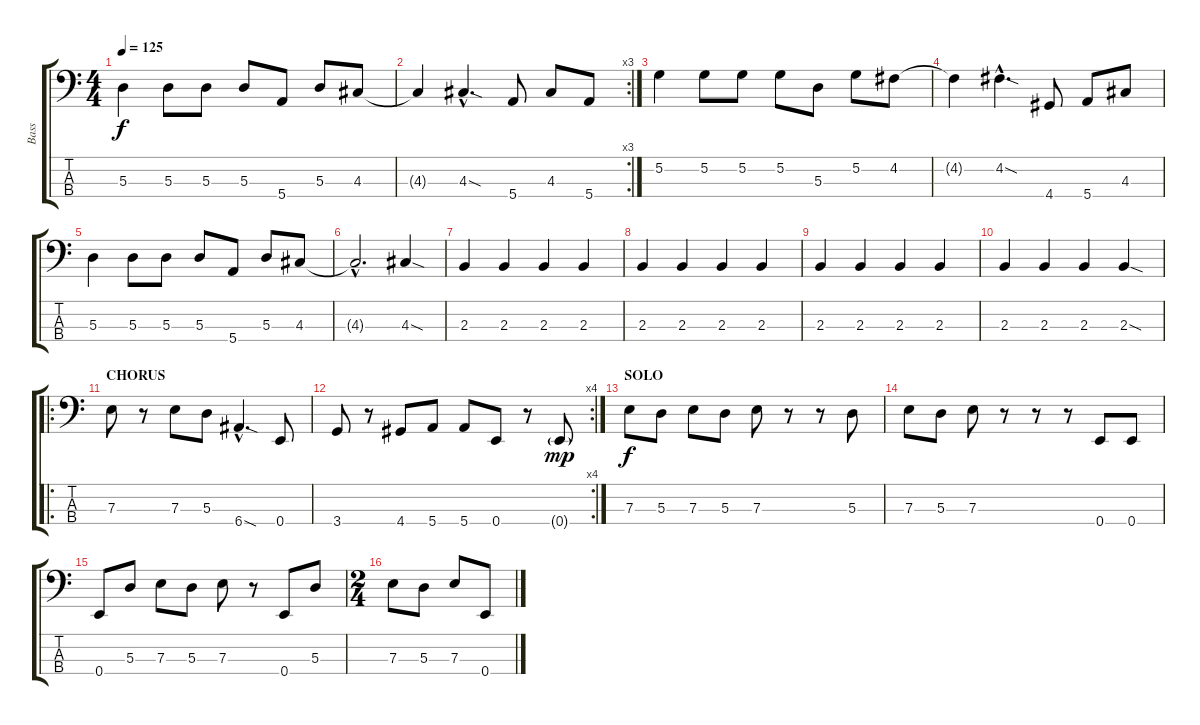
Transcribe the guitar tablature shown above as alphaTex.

\track ("Bass" "Bass") {instrument electricbassfinger}
\staff {score tabs}
\tuning (G2 D2 A1 E1) {hide}
\ts (4 4)
\tempo 125
\clef f4
\ks c
5.3.4{dy f} 5.3.8 5.3.8 5.3.8 5.4.8 5.3.8 4.3.8 |
\rc 3
4.3{t}.4 4.3{sod hac}.4{d} 5.4.8 4.3.8 5.4.8 |
5.2.4 5.2.8 5.2.8 5.2.8 5.3.8 5.2.8 4.2.8 |
4.2{t}.4 4.2{sod hac}.4{d} 4.4.8 5.4.8 4.3.8 |
5.3.4 5.3.8 5.3.8 5.3.8 5.4.8 5.3.8 4.3.8 |
4.3{hac t}.2{d} 4.3{sod}.4 |
2.3.4 2.3.4 2.3.4 2.3.4 |
2.3.4 2.3.4 2.3.4 2.3.4 |
2.3.4 2.3.4 2.3.4 2.3.4 |
2.3.4 2.3.4 2.3.4 2.3{sod}.4 |
\ro
\section ("" "CHORUS")
7.3.8 r.8 7.3.8 5.3.8 6.4{sod hac}.4{d} 0.4.8 |
\rc 4
3.4.8 r.8 4.4.8 5.4.8 5.4.8 0.4.8 r.8 0.4{g}.8{dy mp} |
\section ("" "SOLO")
7.3.8{dy f} 5.3.8 7.3.8 5.3.8 7.3.8 r.8 r.8 5.3.8 |
7.3.8 5.3.8 7.3.8 r.8 r.8 r.8 0.4.8 0.4.8 |
0.4.8 5.3.8 7.3.8 5.3.8 7.3.8 r.8 0.4.8 5.3.8 |
\ts (2 4)
7.3.8 5.3.8 7.3.8 0.4.8
